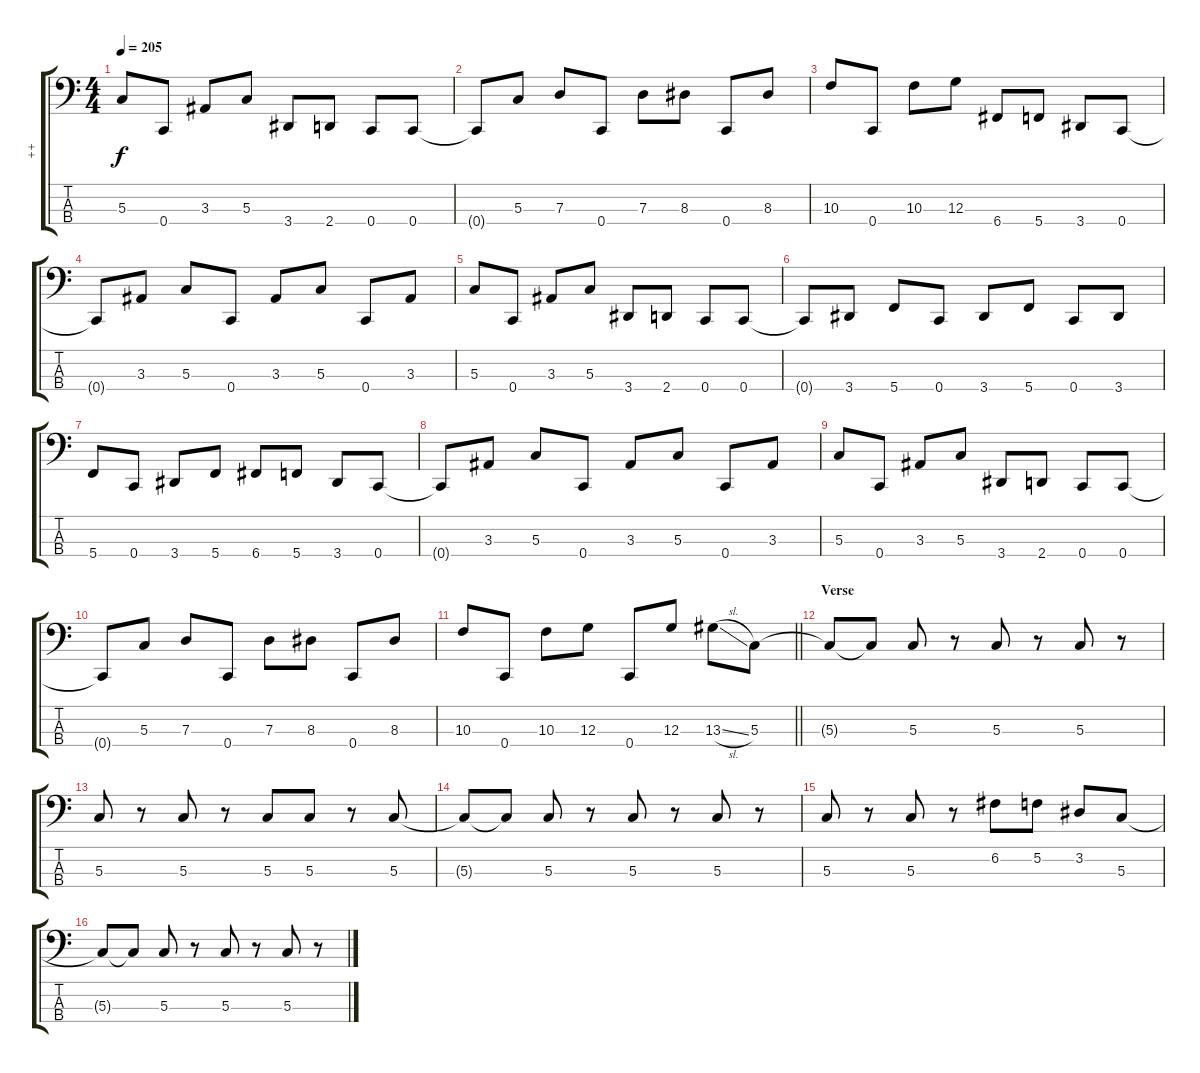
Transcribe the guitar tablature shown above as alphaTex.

\track ("++" "++") {instrument electricbasspick}
\staff {score tabs}
\tuning (F2 C2 G1 C1) {hide}
\ts (4 4)
\tempo 205
\clef f4
\ks c
5.3.8{dy f} 0.4.8 3.3.8 5.3.8 3.4.8 2.4.8 0.4.8 0.4.8 |
0.4{t}.8 5.3.8 7.3.8 0.4.8 7.3.8 8.3.8 0.4.8 8.3.8 |
10.3.8 0.4.8 10.3.8 12.3.8 6.4.8 5.4.8 3.4.8 0.4.8 |
0.4{t}.8 3.3.8 5.3.8 0.4.8 3.3.8 5.3.8 0.4.8 3.3.8 |
5.3.8 0.4.8 3.3.8 5.3.8 3.4.8 2.4.8 0.4.8 0.4.8 |
0.4{t}.8 3.4.8 5.4.8 0.4.8 3.4.8 5.4.8 0.4.8 3.4.8 |
5.4.8 0.4.8 3.4.8 5.4.8 6.4.8 5.4.8 3.4.8 0.4.8 |
0.4{t}.8 3.3.8 5.3.8 0.4.8 3.3.8 5.3.8 0.4.8 3.3.8 |
5.3.8 0.4.8 3.3.8 5.3.8 3.4.8 2.4.8 0.4.8 0.4.8 |
0.4{t}.8 5.3.8 7.3.8 0.4.8 7.3.8 8.3.8 0.4.8 8.3.8 |
\barLineRight lightlight
10.3.8 0.4.8 10.3.8 12.3.8 0.4.8 12.3.8 13.3{sl}.8 5.3.8 |
\section ("" "Verse")
5.3{t}.8 5.3{t}.8 5.3.8 r.8 5.3.8 r.8 5.3.8 r.8 |
5.3.8 r.8 5.3.8 r.8 5.3.8 5.3.8 r.8 5.3.8 |
5.3{t}.8 5.3{t}.8 5.3.8 r.8 5.3.8 r.8 5.3.8 r.8 |
5.3.8 r.8 5.3.8 r.8 6.2.8 5.2.8 3.2.8 5.3.8 |
5.3{t}.8 5.3{t}.8 5.3.8 r.8 5.3.8 r.8 5.3.8 r.8
